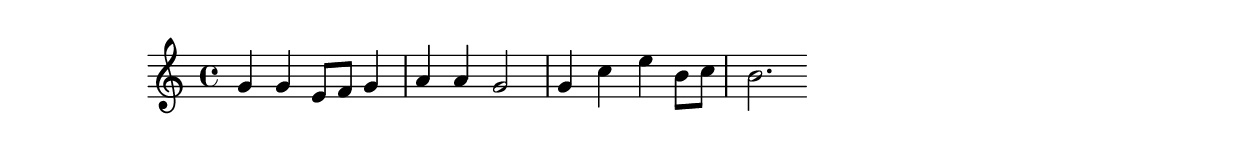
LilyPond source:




\relative c'' {
  g g e8 f8 g4 a4 a4 g2 g4 c4 e4 b8 c8 b2.
}